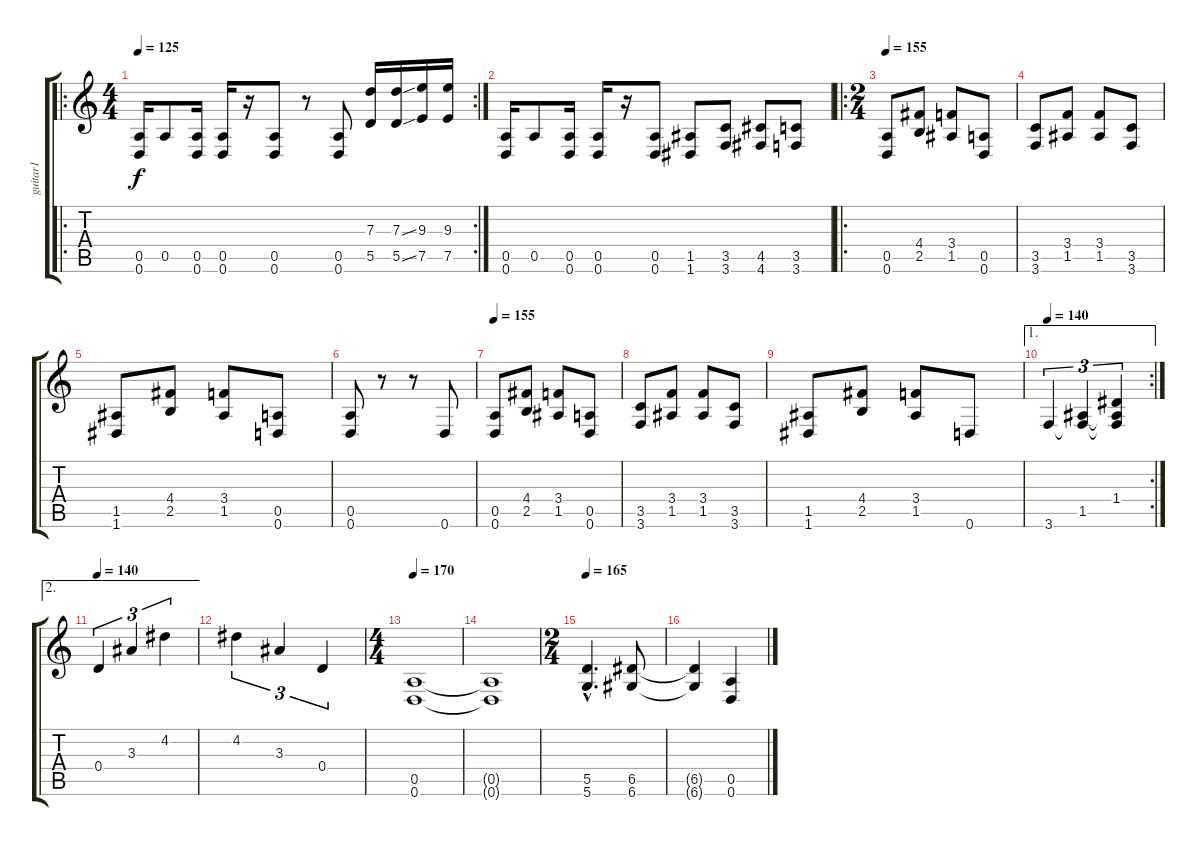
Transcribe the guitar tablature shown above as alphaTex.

\track ("guitar1" "guitar1") {instrument distortionguitar}
\staff {score tabs}
\tuning (E4 B3 G3 D3 A2 D2) {hide}
\ro
\rc 2
\ts (4 4)
\tempo 125
\clef g2
\ks c
(0.5 0.6).16{dy f} 0.5.8 (0.5 0.6).16 (0.5 0.6).16 r.16 (0.5 0.6).8 r.8 (0.5 0.6).8 (7.3 5.5).16 (7.3{ss} 5.5{ss}).16 (9.3 7.5).16 (9.3 7.5).16 |
(0.5 0.6).16 0.5.8 (0.5 0.6).16 (0.5 0.6).16 r.16 (0.5 0.6).8 (1.5 1.6).8 (3.5 3.6).8 (4.5 4.6).8 (3.5 3.6).8 |
\ro
\ts (2 4)
\tempo 155
(0.5 0.6).8 (4.4 2.5).8 (3.4 1.5).8 (0.5 0.6).8 |
(3.5 3.6).8 (3.4 1.5).8 (3.4 1.5).8 (3.5 3.6).8 |
(1.5 1.6).8 (4.4 2.5).8 (3.4 1.5).8 (0.5 0.6).8 |
(0.5 0.6).8 r.8 r.8 0.6.8 |
\tempo 155
(0.5 0.6).8 (4.4 2.5).8 (3.4 1.5).8 (0.5 0.6).8 |
(3.5 3.6).8 (3.4 1.5).8 (3.4 1.5).8 (3.5 3.6).8 |
(1.5 1.6).8 (4.4 2.5).8 (3.4 1.5).8 0.6.8 |
\ae 1
\rc 2
\tempo 140
3.6.4{tu (3 2)} (1.5 3.6{t}).4{tu (3 2)} (1.4 1.5{t} 3.6{t}).4{tu (3 2)} |
\ae 2
\tempo 140
0.4.4{tu (3 2)} 3.3.4{tu (3 2)} 4.2.4{tu (3 2)} |
4.2.4{tu (3 2)} 3.3.4{tu (3 2)} 0.4.4{tu (3 2)} |
\ts (4 4)
\tempo 170
(0.5 0.6).1 |
(0.5{t} 0.6{t}).1 |
\ts (2 4)
\tempo 165
(5.5{hac} 5.6{hac}).4{d} (6.5 6.6).8 |
(6.5{t} 6.6{t}).4 (0.5 0.6).4
